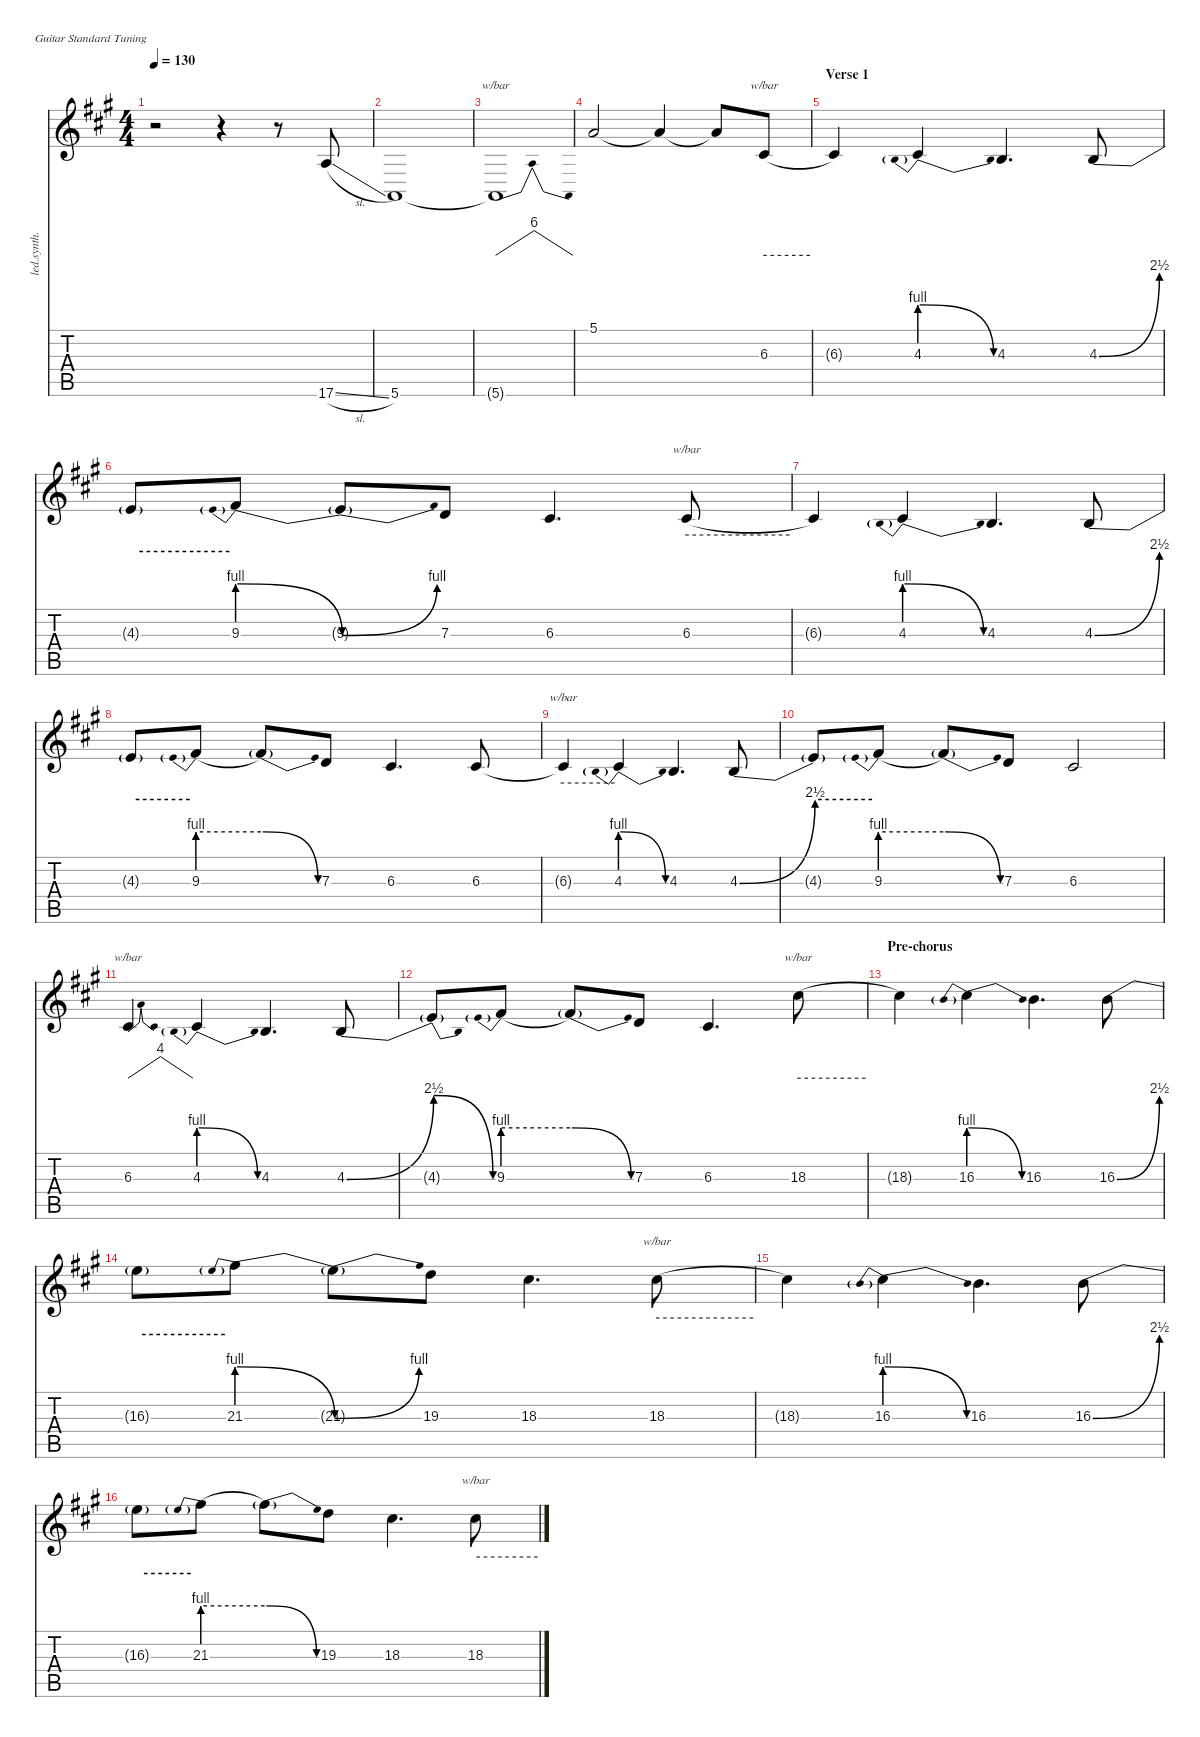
\defaultSystemsLayout 4
\hideDynamics
\bracketExtendMode nobrackets
\track ("Synth 1" "led.synth.") {mute instrument lead2sawtooth}
\staff {score tabs}
\tuning (E4 B3 G3 D3 A2 E2)
\ts (4 4)
\tempo 130
\clef g2
\ks a
r.2{dy f instrument lead2sawtooth} r.4 r.8 17.6{sl acc forcenatural}.8 |
5.6{acc forcenatural}.1{dy ff} |
5.6{t acc forcenatural}.1{tbe (dip default 0 0 30 24 60 0) dy f} |
5.1{acc forcenatural}.2 5.1{t acc forcenatural}.4 5.1{t acc forcenatural}.8 6.3{acc #}.8{tbe (hold default 0 0 60 0)} |
\section ("" "Verse 1")
6.3{t acc #}.4 4.3{be (prebendrelease 0 4 60 0)}.4 4.3{acc forcenatural}.4{d} 4.3{be (bend 0 0 60 10) acc forcenatural}.8 |
4.3{be (hold 0 10 60 10) t}.8 9.3{be (prebendrelease 0 4 60 0)}.8 9.3{be (bend 0 0 60 4) t acc forcenatural}.8 7.3{acc forcenatural}.8 6.3{acc #}.4{d} 6.3{acc #}.8{tbe (hold default 0 0 60 0)} |
6.3{t acc #}.4 4.3{be (prebendrelease 0 4 60 0)}.4 4.3{acc forcenatural}.4{d} 4.3{be (bend 0 0 60 10) acc forcenatural}.8 |
4.3{be (hold 0 10 60 10) t}.8 9.3{be (prebend 0 4 60 4)}.8 9.3{be (release 0 4 60 0) t}.8 7.3{acc forcenatural}.8 6.3{acc #}.4{d} 6.3{acc #}.8 |
6.3{t acc #}.4{tbe (hold default 0 0 60 0)} 4.3{be (prebendrelease 0 4 60 0)}.4 4.3{acc forcenatural}.4{d} 4.3{be (bend 0 0 60 10) acc forcenatural}.8 |
4.3{be (hold 0 10 60 10) t}.8 9.3{be (prebend 0 4 60 4)}.8 9.3{be (release 0 4 60 0) t}.8 7.3{acc forcenatural}.8 6.3{acc #}.2 |
6.3{acc #}.4{tbe (dip default 0 0 30 16 60 0)} 4.3{be (prebendrelease 0 4 60 0)}.4 4.3{acc forcenatural}.4{d} 4.3{be (bend 0 0 60 10) acc forcenatural}.8 |
4.3{be (release 0 10 60 0) t}.8 9.3{be (prebend 0 4 60 4)}.8 9.3{be (release 0 4 60 0) t}.8 7.3{acc forcenatural}.8 6.3{acc #}.4{d} 18.3{acc #}.8{tbe (hold default 0 0 60 0)} |
\section ("" "Pre-chorus")
18.3{t acc #}.4 16.3{be (prebendrelease 0 4 60 0)}.4 16.3{acc forcenatural}.4{d} 16.3{be (bend 0 0 60 10) acc forcenatural}.8 |
16.3{be (hold 0 10 60 10) t}.8 21.3{be (prebendrelease 0 4 60 0)}.8 21.3{be (bend 0 0 60 4) t acc forcenatural}.8 19.3{acc forcenatural}.8 18.3{acc #}.4{d} 18.3{acc #}.8{tbe (hold default 0 0 60 0)} |
18.3{t acc #}.4 16.3{be (prebendrelease 0 4 60 0)}.4 16.3{acc forcenatural}.4{d} 16.3{be (bend 0 0 60 10) acc forcenatural}.8 |
16.3{be (hold 0 10 60 10) t}.8 21.3{be (prebend 0 4 60 4)}.8 21.3{be (release 0 4 60 0) t}.8 19.3{acc forcenatural}.8 18.3{acc #}.4{d} 18.3{acc #}.8{tbe (hold default 0 0 60 0)}
